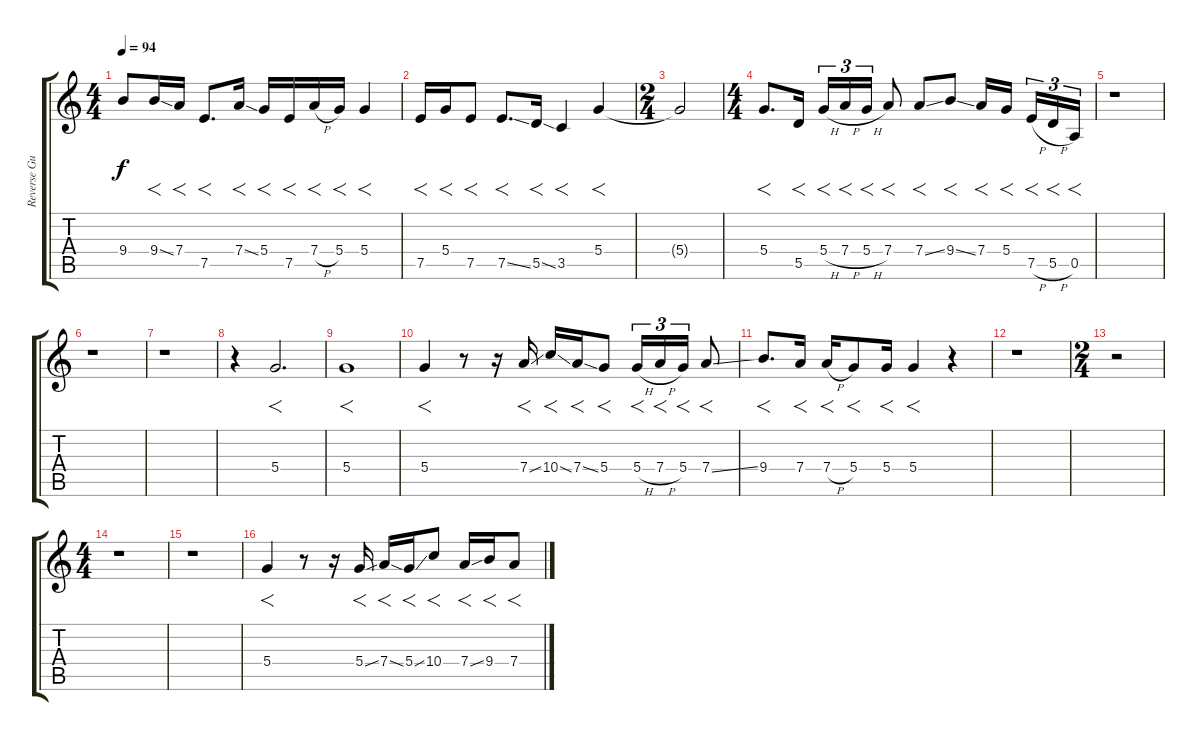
\track ("Reverse Guitar" "Reverse Gu") {instrument distortionguitar}
\staff {score tabs}
\tuning (E4 B3 G3 D3 A2 E2) {hide}
\ts (4 4)
\tempo 94
\clef g2
\ks c
9.4{t}.8{dy f} 9.4{ss}.16{f} 7.4.16{f} 7.5.8{f d} 7.4{ss}.16{f} 5.4.16{f} 7.5.16{f} 7.4{h}.16{f} 5.4.16{f} 5.4.4{f} |
7.5.16{f} 5.4.16{f} 7.5.8{f} 7.5{ss}.8{f d} 5.5{ss}.16{f} 3.5.4{f} 5.4.4{f} |
\ts (2 4)
5.4{t}.2 |
\ts (4 4)
5.4.8{f d} 5.5.16{f} 5.4{h}.16{f tu (3 2)} 7.4{h}.16{f tu (3 2)} 5.4{h}.16{f tu (3 2)} 7.4.8{f} 7.4{ss}.8{f} 9.4{ss}.8{f} 7.4.16{f} 5.4.16{f beam splitsecondary} 7.5{h}.16{f tu (3 2)} 5.5{h}.16{f tu (3 2)} 0.5.16{f tu (3 2)} |
r.1 |
r.1 |
r.1 |
r.4 5.4.2{f d} |
5.4.1{f} |
5.4.4{f} r.8 r.16 7.4{ss}.16{f} 10.4{ss}.16{f} 7.4{ss}.16{f} 5.4.8{f} 5.4{h}.16{f tu (3 2)} 7.4{h}.16{f tu (3 2)} 5.4.16{f tu (3 2)} 7.4{ss}.8{f} |
9.4.8{f d} 7.4.16{f} 7.4{h}.16{f} 5.4.8{f} 5.4.16{f} 5.4.4{f} r.4 |
r.1 |
\ts (2 4)
r.2 |
\ts (4 4)
r.1 |
r.1 |
5.4.4{f} r.8 r.16 5.4{ss}.16{f} 7.4{ss}.16{f} 5.4{ss}.16{f} 10.4.8{f} 7.4{ss}.16{f} 9.4.16{f} 7.4.8{f}
